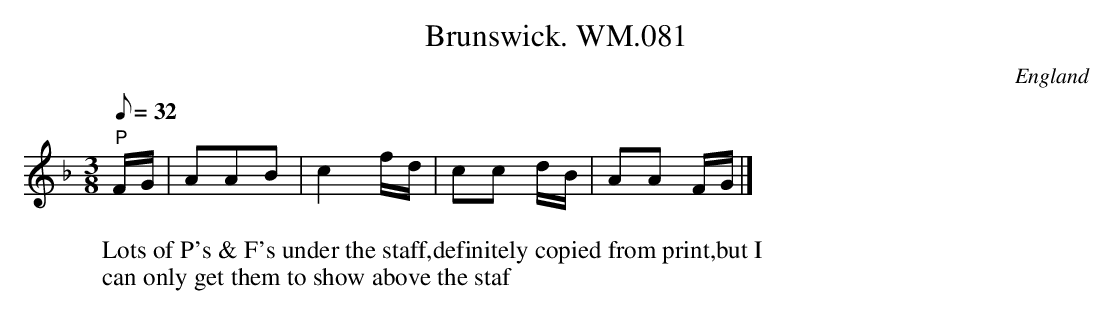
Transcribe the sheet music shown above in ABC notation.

X:1
T:Brunswick. WM.081
M:3/8
L:1/8
Q:32
O:England
W:Lots of P's & F's under the staff,definitely copied from print,but I
W:can only get them to show above the staf
K:F
"P"F/G/|AAB|c2f/d/|cc d/B/|AA F/G/|]
